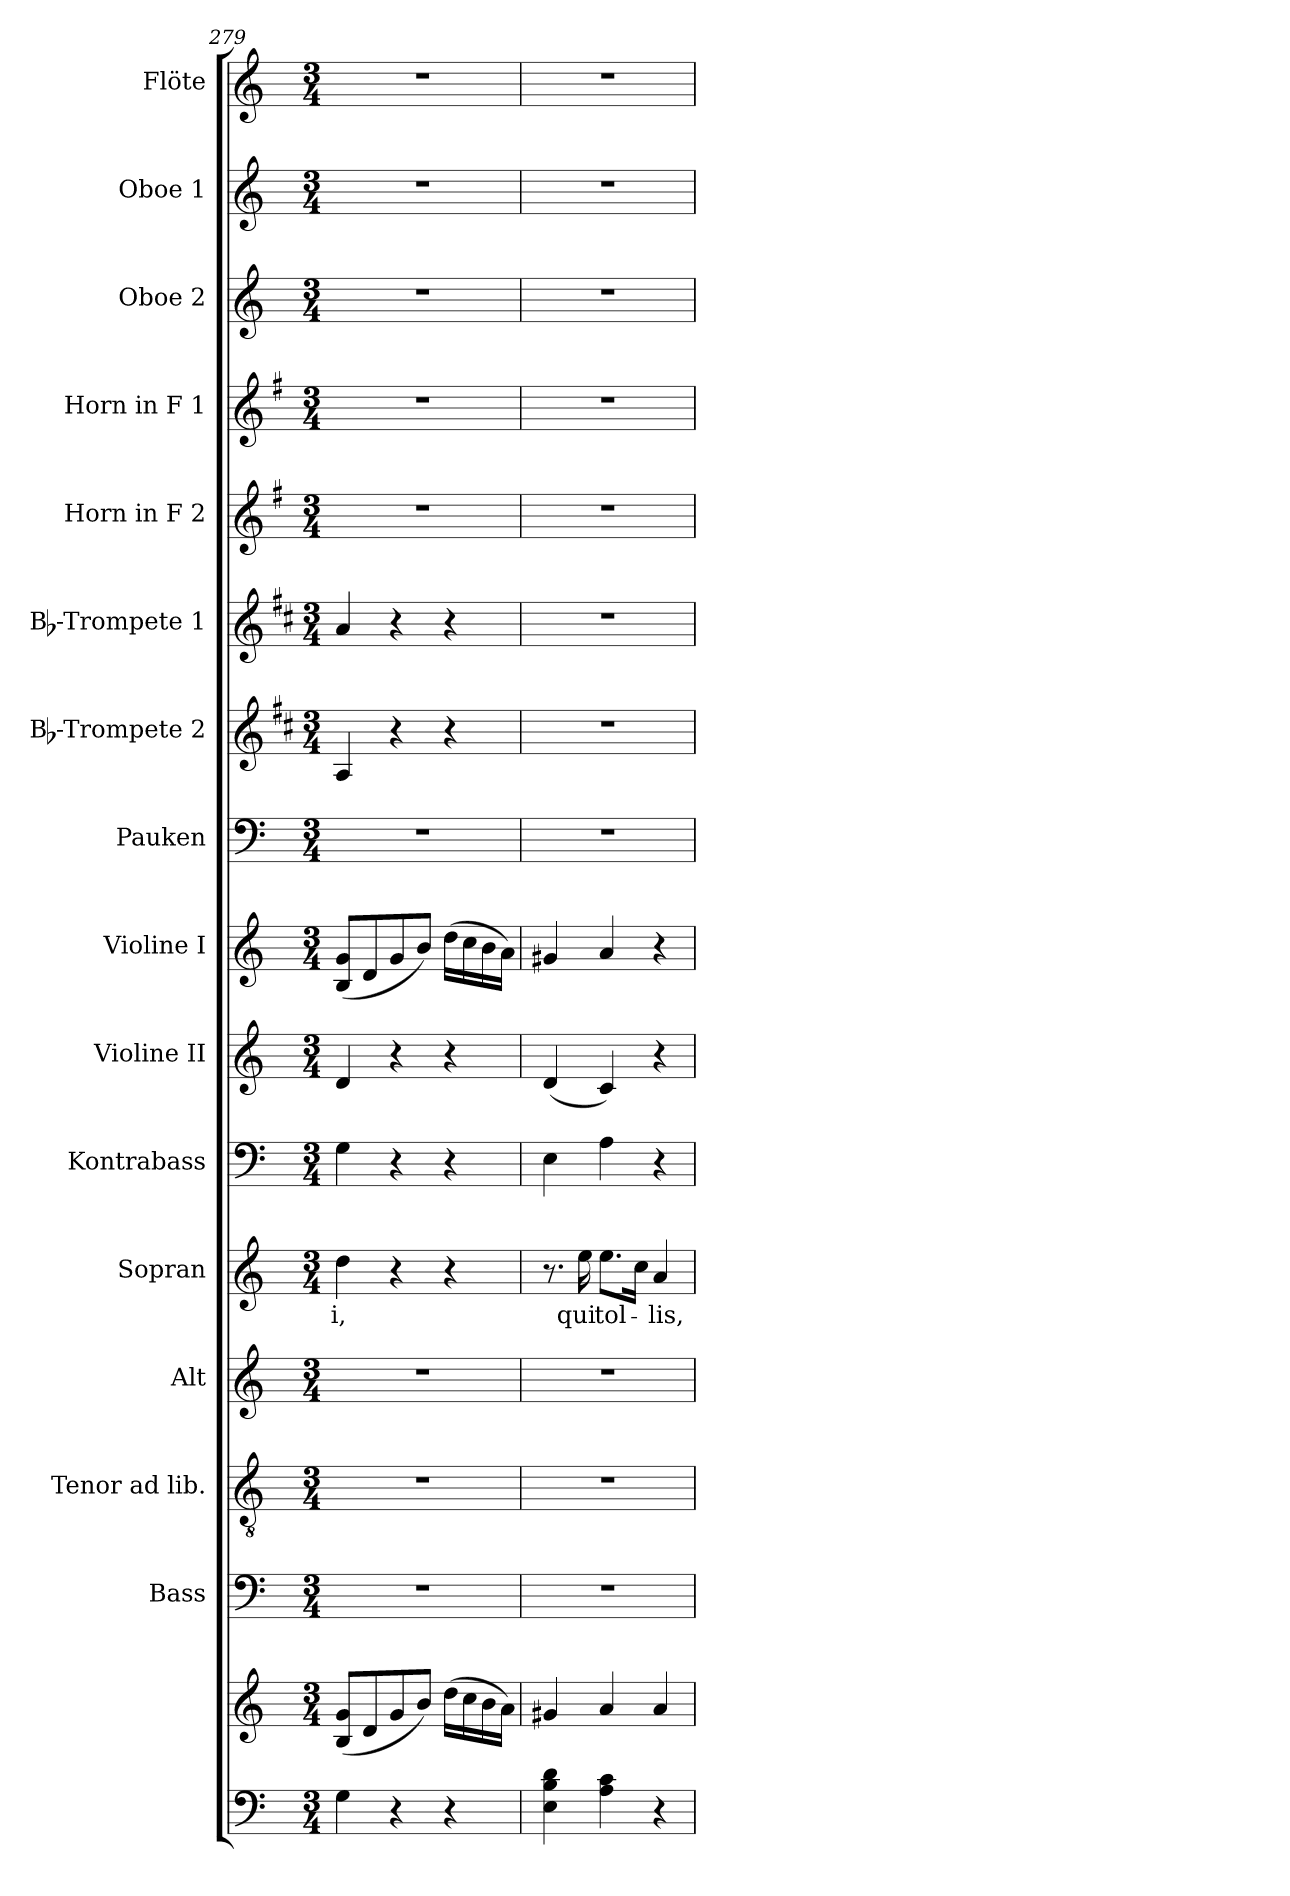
**kern	**kern	**kern	**kern	**kern	**kern	**text	**kern	**kern	**kern	**kern	**kern	**kern	**kern	**kern	**kern	**kern	**kern
*part16	*part16	*part15	*part14	*part13	*part12	*part12	*part11	*part10	*part9	*part8	*part7	*part6	*part5	*part4	*part3	*part2	*part1
*staff17	*staff16	*staff15	*staff14	*staff13	*staff12	*staff12	*staff11	*staff10	*staff9	*staff8	*staff7	*staff6	*staff5	*staff4	*staff3	*staff2	*staff1
*	*	*I"Bass	*I"Tenor ad lib.	*I"Alt	*I"Sopran	*	*I"Kontrabass	*I"Violine II	*I"Violine I	*I"Pauken	*I"Bb-Trompete 2	*I"Bb-Trompete 1	*I"Horn in F 2	*I"Horn in F 1	*I"Oboe 2	*I"Oboe 1	*I"Flöte
*	*	*I'B.	*I'T.	*I'A.	*I'S.	*	*I'Kb.	*I'Vl. II	*I'Vl. I	*I'Pk.	*I'Bb Trp. 2	*I'Bb Trp. 1	*	*	*I'Ob. 2	*I'Ob. 1	*I'Fl.
*clefF4	*clefG2	*clefF4	*clefGv2	*clefG2	*clefG2	*	*clefF4	*clefG2	*clefG2	*clefF4	*clefG2	*clefG2	*clefG2	*clefG2	*clefG2	*clefG2	*clefG2
*	*	*	*	*	*	*	*ITrd7c12	*	*	*	*ITrd1c2	*ITrd1c2	*ITrd4c7	*ITrd4c7	*	*	*
*k[]	*k[]	*k[]	*k[]	*k[]	*k[]	*	*k[]	*k[]	*k[]	*k[]	*k[]	*k[]	*k[]	*k[]	*k[]	*k[]	*k[]
*C:	*C:	*C:	*C:	*C:	*C:	*	*C:	*C:	*C:	*C:	*C:	*C:	*C:	*C:	*C:	*C:	*C:
*M3/4	*M3/4	*M3/4	*M3/4	*M3/4	*M3/4	*	*M3/4	*M3/4	*M3/4	*M3/4	*M3/4	*M3/4	*M3/4	*M3/4	*M3/4	*M3/4	*M3/4
=279	=279	=279	=279	=279	=279	=279	=279	=279	=279	=279	=279	=279	=279	=279	=279	=279	=279
!	!	!	!	!	!	!LO:LY:b	!	!	!	!	!	!	!	!	!	!	!
4G\	(<8B/ 8g/L	2.r	2.r	2.r	4dd\	-i,	4GG\	4d/	(<8B/ 8g/L	2.r	4G/	4g/	2.r	2.r	2.r	2.r	2.r
.	8d/	.	.	.	.	.	.	.	8d/	.	.	.	.	.	.	.	.
4r	8g/	.	.	.	4r	.	4r	4r	8g/	.	4r	4r	.	.	.	.	.
.	8b/J)	.	.	.	.	.	.	.	8b/J)	.	.	.	.	.	.	.	.
4r	(>16dd\LL	.	.	.	4r	.	4r	4r	(>16dd\LL	.	4r	4r	.	.	.	.	.
.	16cc\	.	.	.	.	.	.	.	16cc\	.	.	.	.	.	.	.	.
.	16b\	.	.	.	.	.	.	.	16b\	.	.	.	.	.	.	.	.
.	16a\JJ)	.	.	.	.	.	.	.	16a\JJ)	.	.	.	.	.	.	.	.
=280	=280	=280	=280	=280	=280	=280	=280	=280	=280	=280	=280	=280	=280	=280	=280	=280	=280
4E\ 4B\ 4d\	4g#X/	2.r	2.r	2.r	8.r	.	4EE\	(<4d/	4g#X/	2.r	2.r	2.r	2.r	2.r	2.r	2.r	2.r
!	!	!	!	!	!	!LO:LY:b	!	!	!	!	!	!	!	!	!	!	!
.	.	.	.	.	16ee\	qui	.	.	.	.	.	.	.	.	.	.	.
!	!	!	!	!	!	!LO:LY:b	!	!	!	!	!	!	!	!	!	!	!
4A\ 4c\	4a/	.	.	.	8.ee\L	tol-	4AA\	4c/)	4a/	.	.	.	.	.	.	.	.
.	.	.	.	.	16cc\Jk	.	.	.	.	.	.	.	.	.	.	.	.
!	!	!	!	!	!	!LO:LY:b	!	!	!	!	!	!	!	!	!	!	!
4r	4a/	.	.	.	4a/	-lis,	4r	4r	4r	.	.	.	.	.	.	.	.
=	=	=	=	=	=	=	=	=	=	=	=	=	=	=	=	=	=
*-	*-	*-	*-	*-	*-	*-	*-	*-	*-	*-	*-	*-	*-	*-	*-	*-	*-
